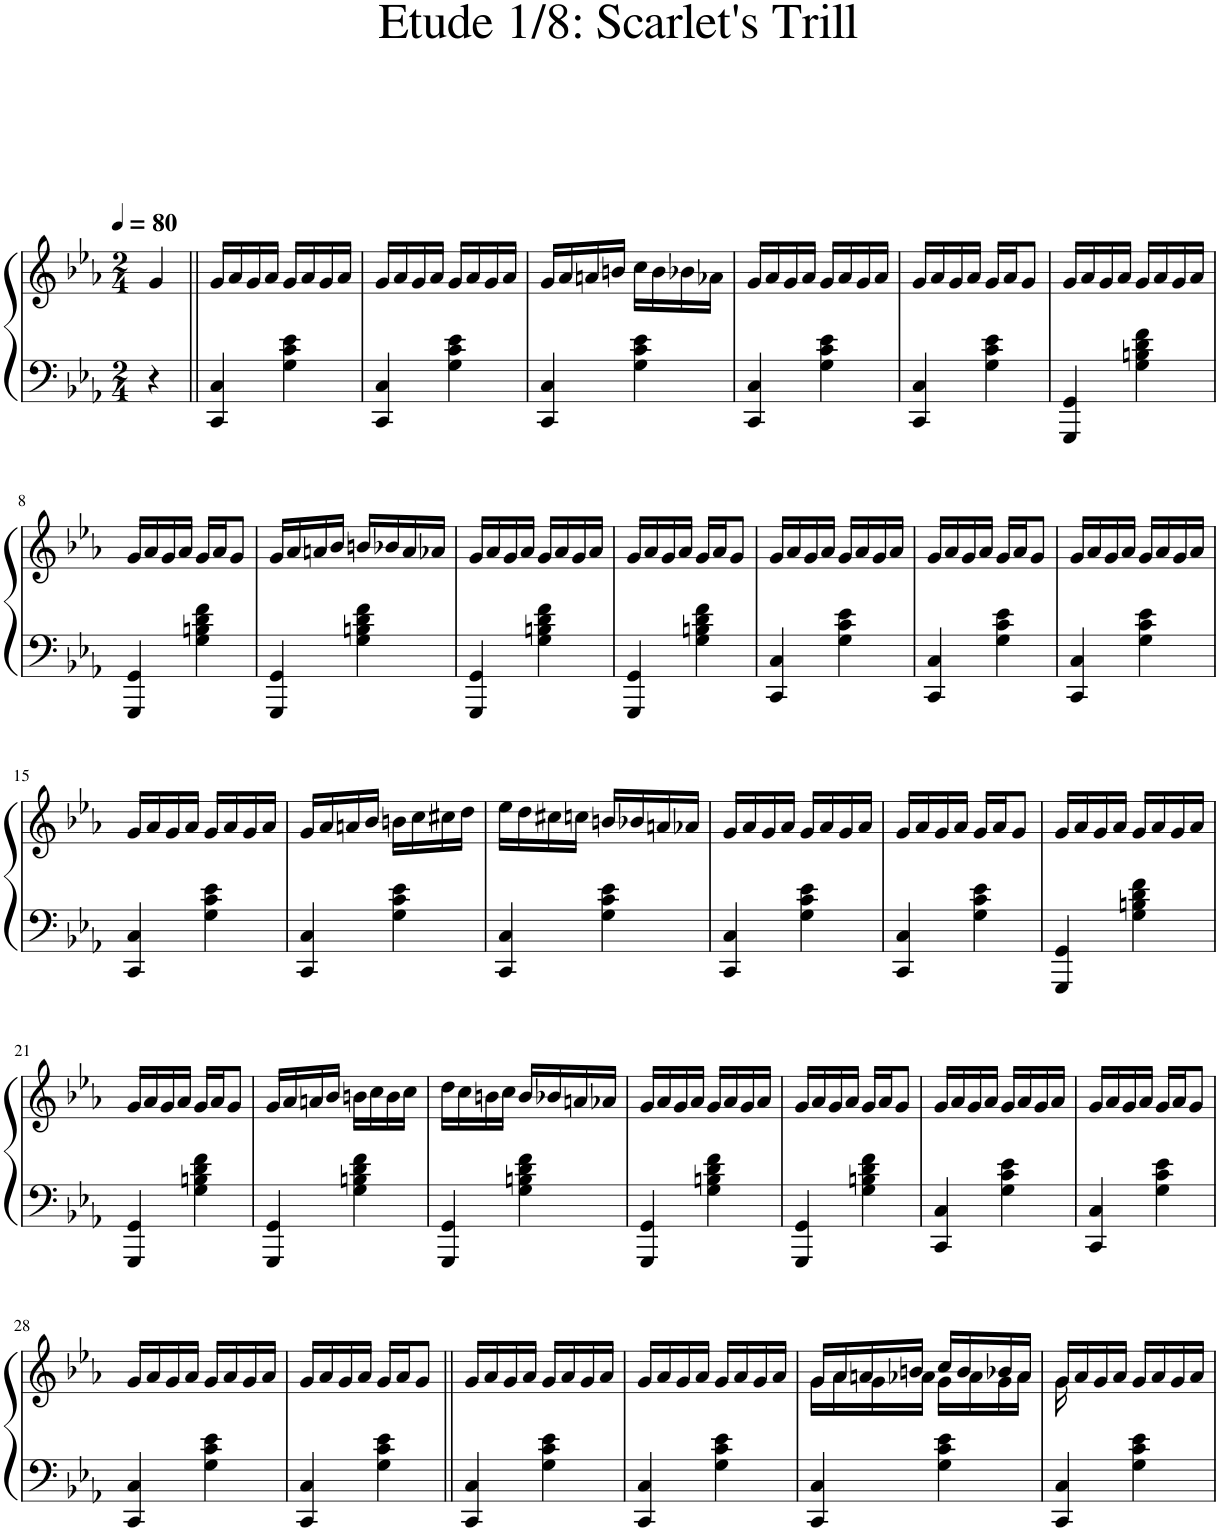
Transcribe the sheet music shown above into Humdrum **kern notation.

**kern	**kern
*part1	*part1
*staff2	*staff1
*I"Piano	*
*I'Pno.	*
*clefF4	*clefG2
*k[b-e-a-]	*k[b-e-a-]
*M2/4	*M2/4
*MM80	*MM80
=1	=1
4r	4g/
=2||	=2||
4CC/ 4C/	16g/LL
.	16a-/
.	16g/
.	16a-/JJ
4G\ 4c\ 4e-\	16g/LL
.	16a-/
.	16g/
.	16a-/JJ
=3	=3
4CC/ 4C/	16g/LL
.	16a-/
.	16g/
.	16a-/JJ
4G\ 4c\ 4e-\	16g/LL
.	16a-/
.	16g/
.	16a-/JJ
=4	=4
4CC/ 4C/	16g/LL
.	16a-/
.	16an/
.	16bn/JJ
4G\ 4c\ 4e-\	16cc\LL
.	16b\
.	16b-X\
.	16a-X\JJ
=5	=5
4CC/ 4C/	16g/LL
.	16a-/
.	16g/
.	16a-/JJ
4G\ 4c\ 4e-\	16g/LL
.	16a-/
.	16g/
.	16a-/JJ
=6	=6
4CC/ 4C/	16g/LL
.	16a-/
.	16g/
.	16a-/JJ
4G\ 4c\ 4e-\	16g/LL
.	16a-/J
.	8g/J
=7	=7
4GGG/ 4GG/	16g/LL
.	16a-/
.	16g/
.	16a-/JJ
4G\ 4Bn\ 4d\ 4f\	16g/LL
.	16a-/
.	16g/
.	16a-/JJ
!!LO:LB:g=z
=8	=8
4GGG/ 4GG/	16g/LL
.	16a-/
.	16g/
.	16a-/JJ
4G\ 4Bn\ 4d\ 4f\	16g/LL
.	16a-/J
.	8g/J
=9	=9
4GGG/ 4GG/	16g/LL
.	16a-/
.	16an/
.	16b-/JJ
4G\ 4Bn\ 4d\ 4f\	16bn/LL
.	16b-X/
.	16a/
.	16a-X/JJ
=10	=10
4GGG/ 4GG/	16g/LL
.	16a-/
.	16g/
.	16a-/JJ
4G\ 4Bn\ 4d\ 4f\	16g/LL
.	16a-/
.	16g/
.	16a-/JJ
=11	=11
4GGG/ 4GG/	16g/LL
.	16a-/
.	16g/
.	16a-/JJ
4G\ 4Bn\ 4d\ 4f\	16g/LL
.	16a-/J
.	8g/J
=12	=12
4CC/ 4C/	16g/LL
.	16a-/
.	16g/
.	16a-/JJ
4G\ 4c\ 4e-\	16g/LL
.	16a-/
.	16g/
.	16a-/JJ
=13	=13
4CC/ 4C/	16g/LL
.	16a-/
.	16g/
.	16a-/JJ
4G\ 4c\ 4e-\	16g/LL
.	16a-/J
.	8g/J
=14	=14
4CC/ 4C/	16g/LL
.	16a-/
.	16g/
.	16a-/JJ
4G\ 4c\ 4e-\	16g/LL
.	16a-/
.	16g/
.	16a-/JJ
!!LO:LB:g=z
=15	=15
4CC/ 4C/	16g/LL
.	16a-/
.	16g/
.	16a-/JJ
4G\ 4c\ 4e-\	16g/LL
.	16a-/
.	16g/
.	16a-/JJ
=16	=16
4CC/ 4C/	16g/LL
.	16a-/
.	16an/
.	16b-/JJ
4G\ 4c\ 4e-\	16bn\LL
.	16cc\
.	16cc#X\
.	16dd\JJ
=17	=17
4CC/ 4C/	16ee-\LL
.	16dd\
.	16cc#X\
.	16ccn\JJ
4G\ 4c\ 4e-\	16bn/LL
.	16b-X/
.	16an/
.	16a-X/JJ
=18	=18
4CC/ 4C/	16g/LL
.	16a-/
.	16g/
.	16a-/JJ
4G\ 4c\ 4e-\	16g/LL
.	16a-/
.	16g/
.	16a-/JJ
=19	=19
4CC/ 4C/	16g/LL
.	16a-/
.	16g/
.	16a-/JJ
4G\ 4c\ 4e-\	16g/LL
.	16a-/J
.	8g/J
=20	=20
4GGG/ 4GG/	16g/LL
.	16a-/
.	16g/
.	16a-/JJ
4G\ 4Bn\ 4d\ 4f\	16g/LL
.	16a-/
.	16g/
.	16a-/JJ
!!LO:LB:g=z
=21	=21
4GGG/ 4GG/	16g/LL
.	16a-/
.	16g/
.	16a-/JJ
4G\ 4Bn\ 4d\ 4f\	16g/LL
.	16a-/J
.	8g/J
=22	=22
4GGG/ 4GG/	16g/LL
.	16a-/
.	16an/
.	16b-/JJ
4G\ 4Bn\ 4d\ 4f\	16bn\LL
.	16cc\
.	16b\
.	16cc\JJ
=23	=23
4GGG/ 4GG/	16dd\LL
.	16cc\
.	16bn\
.	16cc\JJ
4G\ 4Bn\ 4d\ 4f\	16b/LL
.	16b-X/
.	16an/
.	16a-X/JJ
=24	=24
4GGG/ 4GG/	16g/LL
.	16a-/
.	16g/
.	16a-/JJ
4G\ 4Bn\ 4d\ 4f\	16g/LL
.	16a-/
.	16g/
.	16a-/JJ
=25	=25
4GGG/ 4GG/	16g/LL
.	16a-/
.	16g/
.	16a-/JJ
4G\ 4Bn\ 4d\ 4f\	16g/LL
.	16a-/J
.	8g/J
=26	=26
4CC/ 4C/	16g/LL
.	16a-/
.	16g/
.	16a-/JJ
4G\ 4c\ 4e-\	16g/LL
.	16a-/
.	16g/
.	16a-/JJ
=27	=27
4CC/ 4C/	16g/LL
.	16a-/
.	16g/
.	16a-/JJ
4G\ 4c\ 4e-\	16g/LL
.	16a-/J
.	8g/J
!!LO:LB:g=z
=28	=28
4CC/ 4C/	16g/LL
.	16a-/
.	16g/
.	16a-/JJ
4G\ 4c\ 4e-\	16g/LL
.	16a-/
.	16g/
.	16a-/JJ
=29	=29
4CC/ 4C/	16g/LL
.	16a-/
.	16g/
.	16a-/JJ
4G\ 4c\ 4e-\	16g/LL
.	16a-/J
.	8g/J
=30||	=30||
4CC/ 4C/	16g/LL
.	16a-/
.	16g/
.	16a-/JJ
4G\ 4c\ 4e-\	16g/LL
.	16a-/
.	16g/
.	16a-/JJ
=31	=31
4CC/ 4C/	16g/LL
.	16a-/
.	16g/
.	16a-/JJ
4G\ 4c\ 4e-\	16g/LL
.	16a-/
.	16g/
.	16a-/JJ
=32	=32
*	*^
4CC/ 4C/	16g/LL	16g\LL
.	16a-/	16a-\
.	16an/	16g\
.	16bn/JJ	16a-X\JJ
4G\ 4c\ 4e-\	16cc/LL	16g\LL
.	16b/	16a-\
.	16b-X/	16g\
.	16a-/JJ	16a-\JJ
=33	=33	=33
4CC/ 4C/	16g/LL	16g\
.	16a-/	4..ryy
.	16g/	.
.	16a-/JJ	.
4G\ 4c\ 4e-\	16g/LL	.
.	16a-/	.
.	16g/	.
.	16a-/JJ	.
*	*v	*v
=	=
*-	*-
